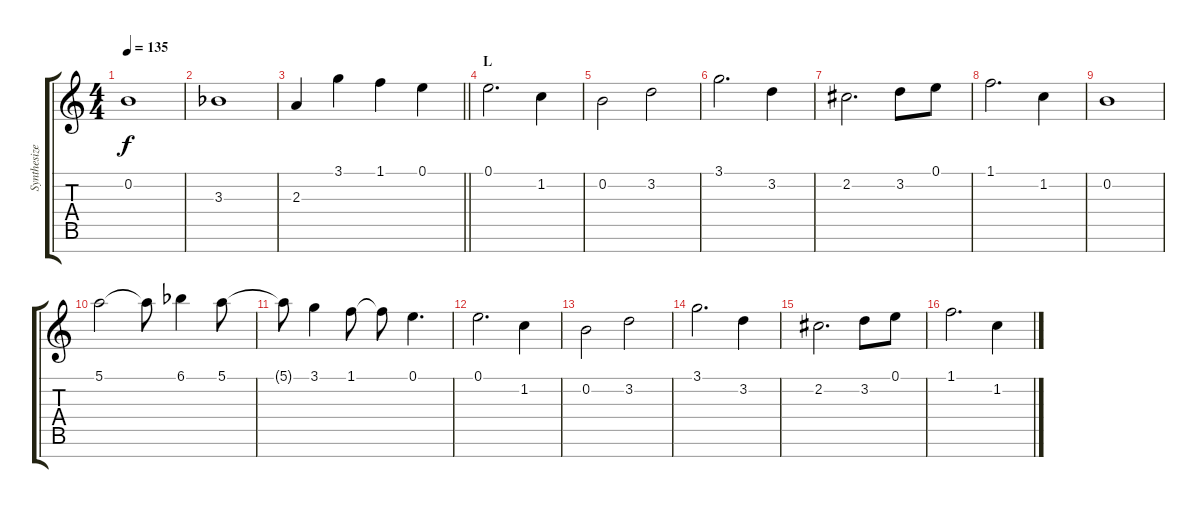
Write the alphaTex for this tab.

\track ("Synthesizer" "Synthesize") {instrument fx5brightness}
\staff {score tabs}
\tuning (E5 B4 G4 D4 A3 E3 B2) {hide}
\ts (4 4)
\tempo 135
\clef g2
\ks c
0.2.1{dy f} |
3.3{acc b}.1 |
\barLineRight lightlight
2.3.4 3.1.4 1.1.4 0.1.4 |
\section ("" "L")
0.1.2{d} 1.2.4 |
0.2.2 3.2.2 |
3.1.2{d} 3.2.4 |
2.2.2{d} 3.2.8 0.1.8 |
1.1.2{d} 1.2.4 |
0.2.1 |
5.1.2 5.1{t}.8 6.1{acc b}.4 5.1.8 |
5.1{t}.8 3.1.4 1.1.8 1.1{t}.8 0.1.4{d} |
0.1.2{d} 1.2.4 |
0.2.2 3.2.2 |
3.1.2{d} 3.2.4 |
2.2.2{d} 3.2.8 0.1.8 |
1.1.2{d} 1.2.4
